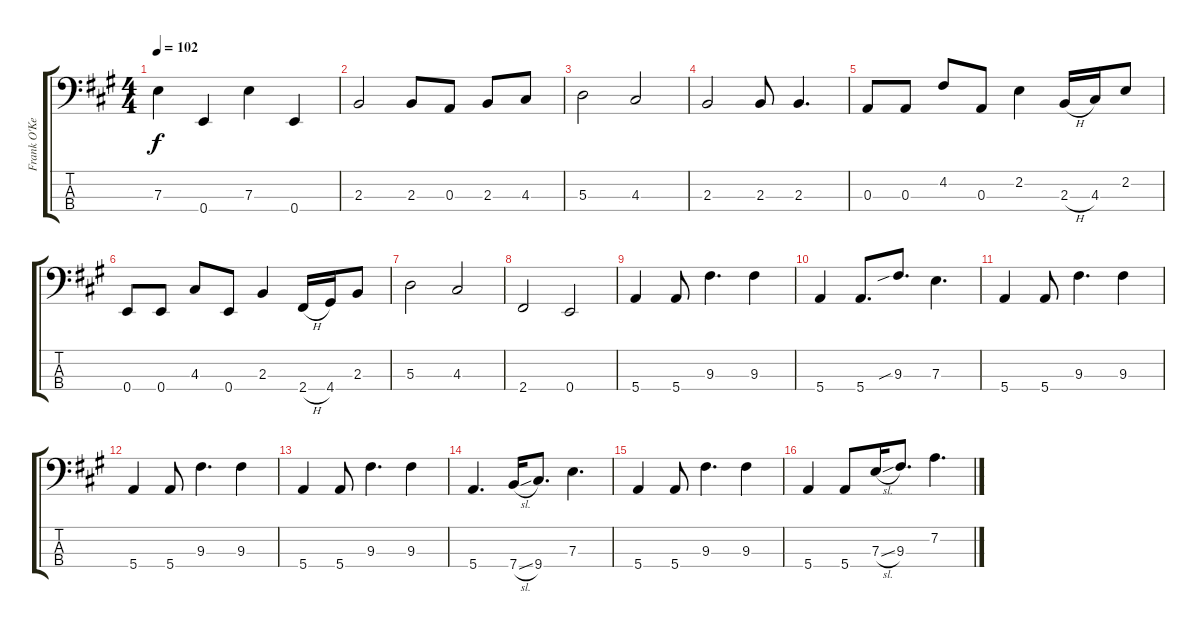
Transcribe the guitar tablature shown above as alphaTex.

\track ("Frank O'Keefe Bass" "Frank O'Ke") {instrument electricbassfinger}
\staff {score tabs}
\tuning (G2 D2 A1 E1) {hide}
\ts (4 4)
\tempo 102
\clef f4
\ks a
7.3.4{dy f} 0.4.4 7.3.4 0.4.4 |
2.3.2 2.3.8 0.3.8 2.3.8 4.3.8 |
5.3.2 4.3.2 |
2.3.2 2.3.8 2.3.4{d} |
0.3.8 0.3.8 4.2.8 0.3.8 2.2.4 2.3{h}.16 4.3.16 2.2.8 |
0.4.8 0.4.8 4.3.8 0.4.8 2.3.4 2.4{h}.16 4.4.16 2.3.8 |
5.3.2 4.3.2 |
2.4.2 0.4.2 |
5.4.4 5.4.8 9.3.4{d} 9.3.4 |
5.4.4 5.4.8{d} 9.3{sib}.8{d} 7.3.4{d} |
5.4.4 5.4.8 9.3.4{d} 9.3.4 |
5.4.4 5.4.8 9.3.4{d} 9.3.4 |
5.4.4 5.4.8 9.3.4{d} 9.3.4 |
5.4.4{d} 7.4{sl}.16 9.4.8{d} 7.3.4{d} |
5.4.4 5.4.8 9.3.4{d} 9.3.4 |
5.4.4 5.4.8 7.3{sl}.16 9.3.8{d} 7.2.4{d}
